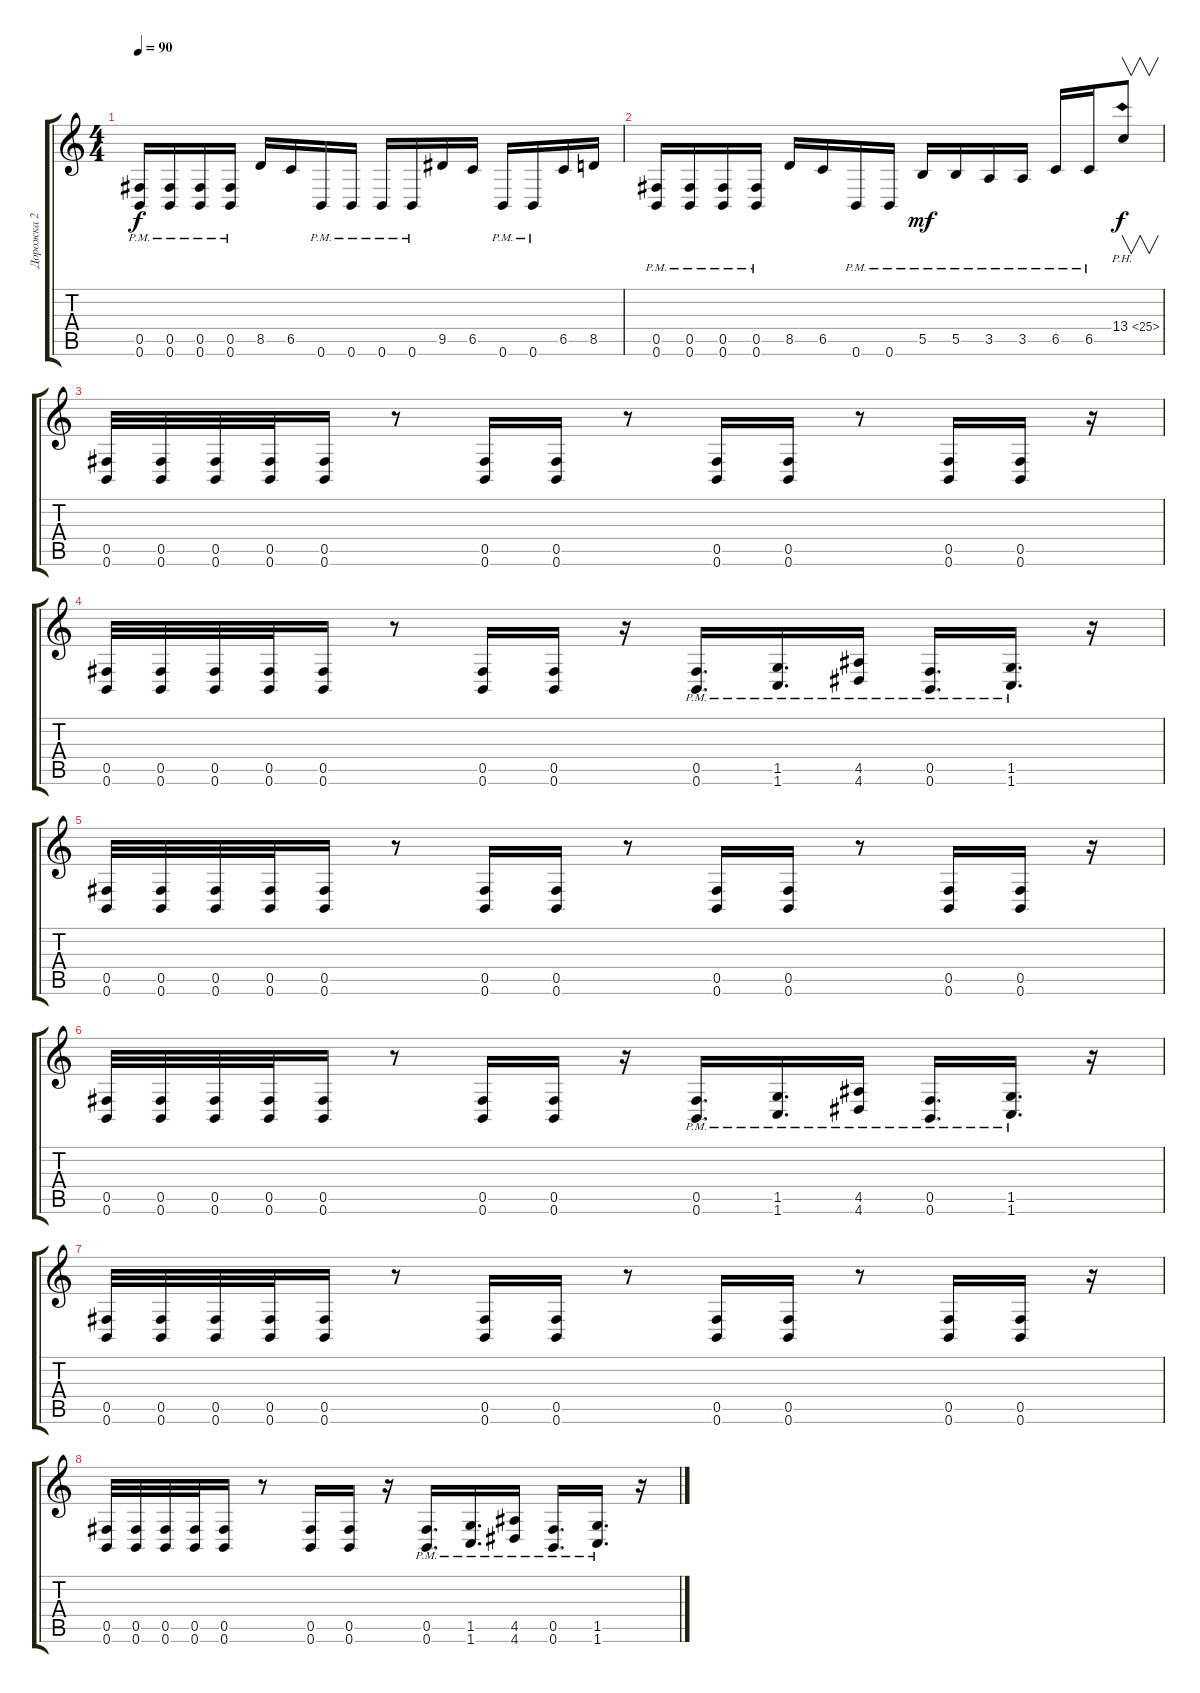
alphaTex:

\track ("Дорожка 2" "Дорожка 2") {instrument distortionguitar}
\staff {score tabs}
\tuning (Db4 Ab3 E3 B2 Gb2 B1) {hide}
\ts (4 4)
\tempo 90
\clef g2
\ks c
(0.5{pm} 0.6{pm}).16{dy f} (0.5{pm} 0.6{pm}).16 (0.5{pm} 0.6{pm}).16 (0.5{pm} 0.6{pm}).16 8.5.16 6.5.16 0.6{pm}.16 0.6{pm}.16 0.6{pm}.16 0.6{pm}.16 9.5.16 6.5.16 0.6{pm}.16 0.6{pm}.16 6.5.16 8.5.16 |
(0.5{pm} 0.6{pm}).16 (0.5{pm} 0.6{pm}).16 (0.5{pm} 0.6{pm}).16 (0.5{pm} 0.6{pm}).16 8.5.16 6.5.16 0.6{pm}.16 0.6{pm}.16 5.5{pm}.16{dy mf} 5.5{pm}.16 3.5{pm}.16 3.5{pm}.16 6.5{pm}.16 6.5{pm}.16 13.4{ph 12}.8{v dy f} |
(0.5 0.6).32 (0.5 0.6).32 (0.5 0.6).32 (0.5 0.6).32 (0.5 0.6).16 r.8 (0.5 0.6).16 (0.5 0.6).16 r.8 (0.5 0.6).16 (0.5 0.6).16 r.8 (0.5 0.6).16 (0.5 0.6).16 r.16 |
(0.5 0.6).32 (0.5 0.6).32 (0.5 0.6).32 (0.5 0.6).32 (0.5 0.6).16 r.8 (0.5 0.6).16 (0.5 0.6).16 r.16 (0.5{pm} 0.6{pm}).16{d} (1.5{pm} 1.6{pm}).16{d} (4.5{pm} 4.6{pm}).16 (0.5{pm} 0.6{pm}).16{d} (1.5{pm} 1.6{pm}).16{d} r.16 |
(0.5 0.6).32 (0.5 0.6).32 (0.5 0.6).32 (0.5 0.6).32 (0.5 0.6).16 r.8 (0.5 0.6).16 (0.5 0.6).16 r.8 (0.5 0.6).16 (0.5 0.6).16 r.8 (0.5 0.6).16 (0.5 0.6).16 r.16 |
(0.5 0.6).32 (0.5 0.6).32 (0.5 0.6).32 (0.5 0.6).32 (0.5 0.6).16 r.8 (0.5 0.6).16 (0.5 0.6).16 r.16 (0.5{pm} 0.6{pm}).16{d} (1.5{pm} 1.6{pm}).16{d} (4.5{pm} 4.6{pm}).16 (0.5{pm} 0.6{pm}).16{d} (1.5{pm} 1.6{pm}).16{d} r.16 |
(0.5 0.6).32 (0.5 0.6).32 (0.5 0.6).32 (0.5 0.6).32 (0.5 0.6).16 r.8 (0.5 0.6).16 (0.5 0.6).16 r.8 (0.5 0.6).16 (0.5 0.6).16 r.8 (0.5 0.6).16 (0.5 0.6).16 r.16 |
(0.5 0.6).32 (0.5 0.6).32 (0.5 0.6).32 (0.5 0.6).32 (0.5 0.6).16 r.8 (0.5 0.6).16 (0.5 0.6).16 r.16 (0.5{pm} 0.6{pm}).16{d} (1.5{pm} 1.6{pm}).16{d} (4.5{pm} 4.6{pm}).16 (0.5{pm} 0.6{pm}).16{d} (1.5{pm} 1.6{pm}).16{d} r.16
